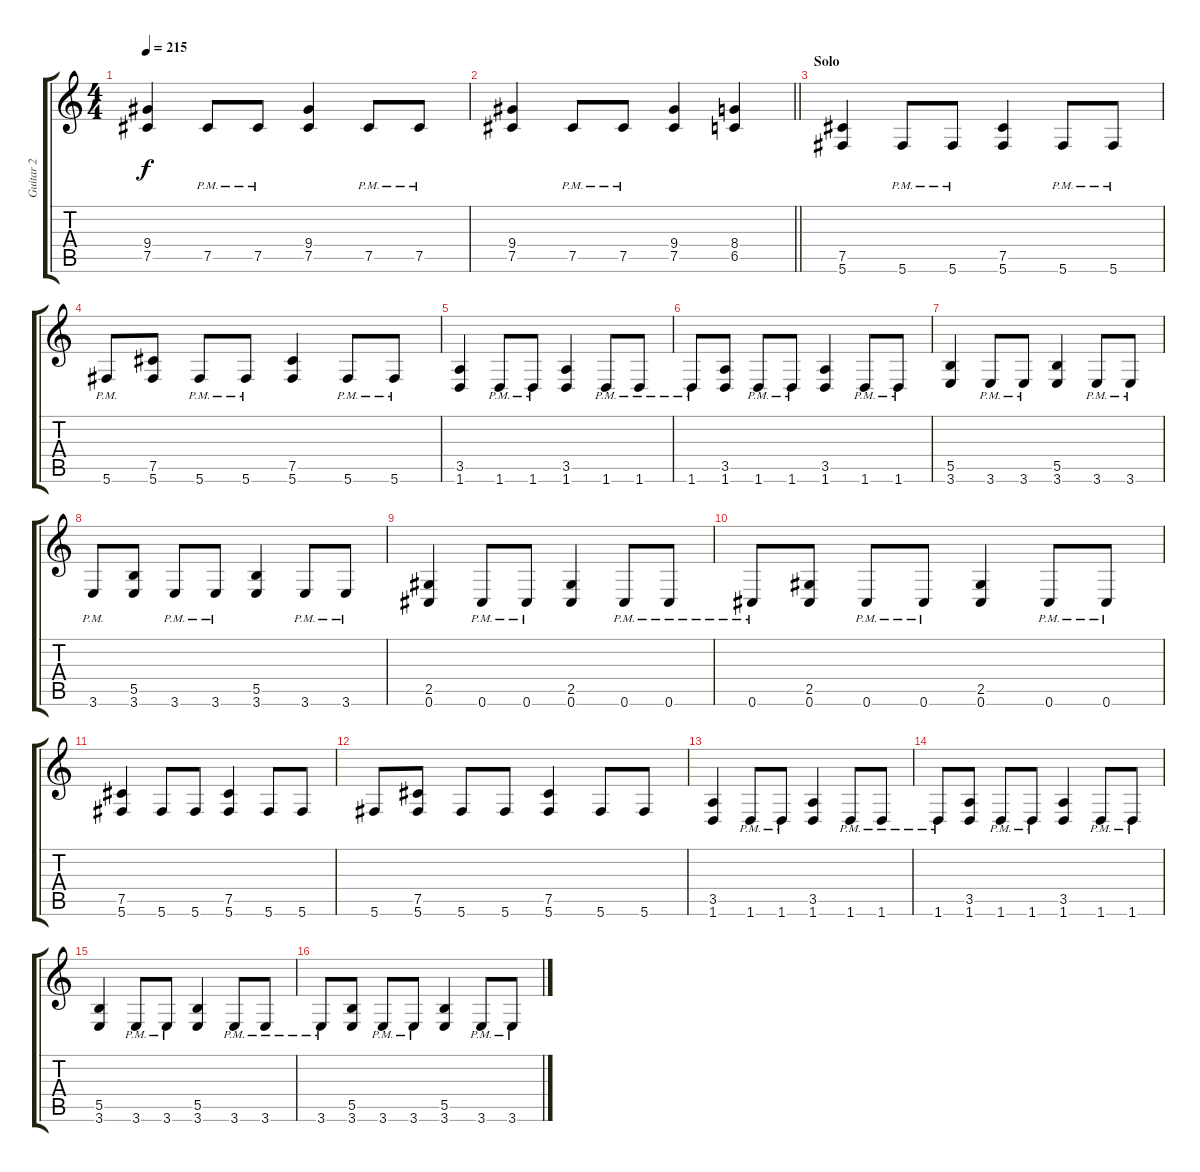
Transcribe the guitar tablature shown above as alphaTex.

\track ("Guitar 2" "Guitar 2") {instrument distortionguitar}
\staff {score tabs}
\tuning (Db4 Ab3 E3 B2 Gb2 Db2) {hide}
\ts (4 4)
\tempo 215
\clef g2
\ks c
(9.4 7.5).4{dy f} 7.5{pm}.8 7.5{pm}.8 (9.4 7.5).4 7.5{pm}.8 7.5{pm}.8 |
\barLineRight lightlight
(9.4 7.5).4 7.5{pm}.8 7.5{pm}.8 (9.4 7.5).4 (8.4 6.5).4 |
\section ("" "Solo")
(7.5 5.6).4 5.6{pm}.8 5.6{pm}.8 (7.5 5.6).4 5.6{pm}.8 5.6{pm}.8 |
5.6{pm}.8 (7.5 5.6).8 5.6{pm}.8 5.6{pm}.8 (7.5 5.6).4 5.6{pm}.8 5.6{pm}.8 |
(3.5 1.6).4 1.6{pm}.8 1.6{pm}.8 (3.5 1.6).4 1.6{pm}.8 1.6{pm}.8 |
1.6{pm}.8 (3.5 1.6).8 1.6{pm}.8 1.6{pm}.8 (3.5 1.6).4 1.6{pm}.8 1.6{pm}.8 |
(5.5 3.6).4 3.6{pm}.8 3.6{pm}.8 (5.5 3.6).4 3.6{pm}.8 3.6{pm}.8 |
3.6{pm}.8 (5.5 3.6).8 3.6{pm}.8 3.6{pm}.8 (5.5 3.6).4 3.6{pm}.8 3.6{pm}.8 |
(2.5 0.6).4 0.6{pm}.8 0.6{pm}.8 (2.5 0.6).4 0.6{pm}.8 0.6{pm}.8 |
0.6{pm}.8 (2.5 0.6).8 0.6{pm}.8 0.6{pm}.8 (2.5 0.6).4 0.6{pm}.8 0.6{pm}.8 |
(7.5 5.6).4 5.6.8 5.6.8 (7.5 5.6).4 5.6.8 5.6.8 |
5.6.8 (7.5 5.6).8 5.6.8 5.6.8 (7.5 5.6).4 5.6.8 5.6.8 |
(3.5 1.6).4 1.6{pm}.8 1.6{pm}.8 (3.5 1.6).4 1.6{pm}.8 1.6{pm}.8 |
1.6{pm}.8 (3.5 1.6).8 1.6{pm}.8 1.6{pm}.8 (3.5 1.6).4 1.6{pm}.8 1.6{pm}.8 |
(5.5 3.6).4 3.6{pm}.8 3.6{pm}.8 (5.5 3.6).4 3.6{pm}.8 3.6{pm}.8 |
3.6{pm}.8 (5.5 3.6).8 3.6{pm}.8 3.6{pm}.8 (5.5 3.6).4 3.6{pm}.8 3.6{pm}.8
